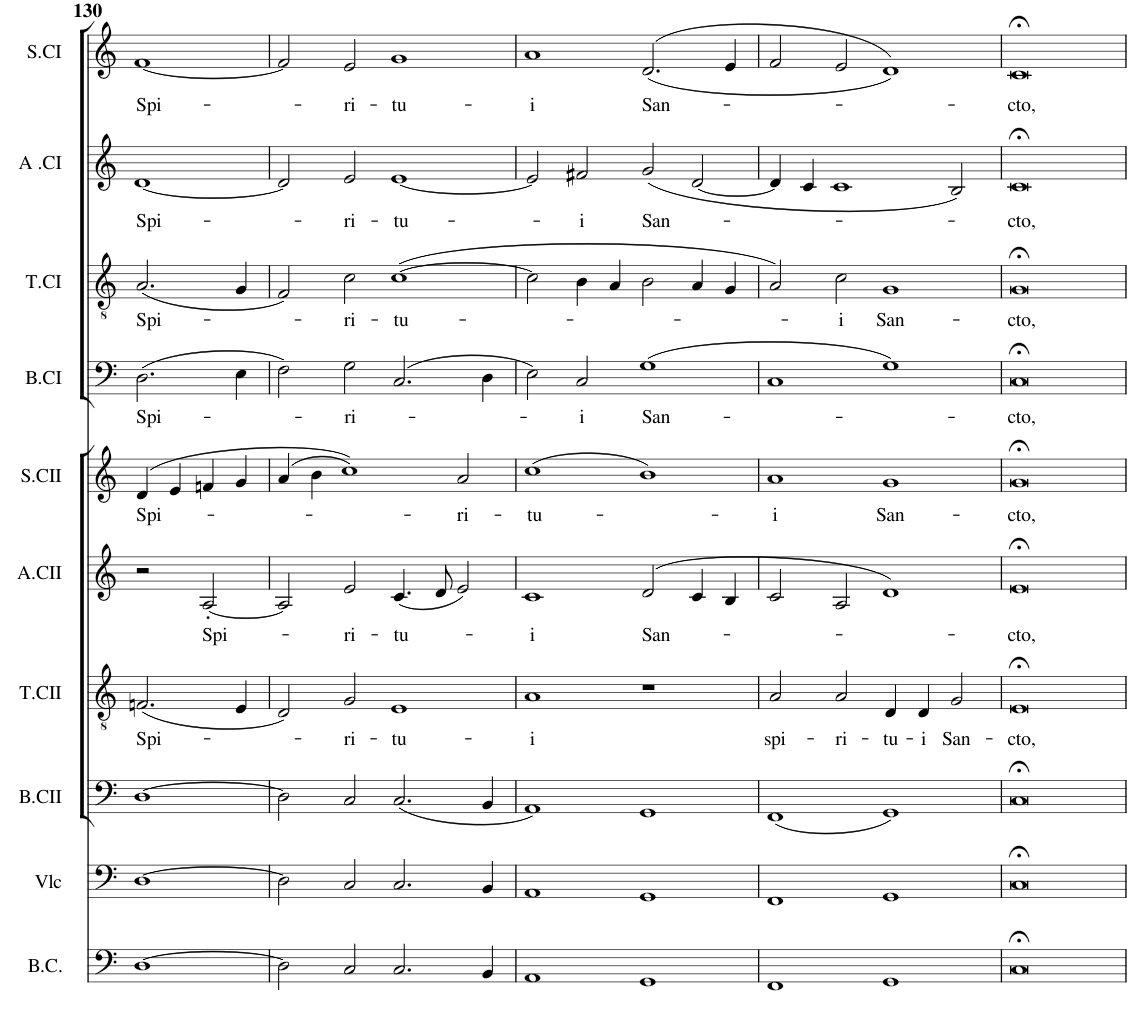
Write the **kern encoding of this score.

**kern	**kern	**kern	**kern	**text	**kern	**text	**kern	**text	**kern	**text	**kern	**text	**kern	**text	**kern	**text
*part10	*part9	*part8	*part7	*part7	*part6	*part6	*part5	*part5	*part4	*part4	*part3	*part3	*part2	*part2	*part1	*part1
*staff10	*staff9	*staff8	*staff7	*staff7	*staff6	*staff6	*staff5	*staff5	*staff4	*staff4	*staff3	*staff3	*staff2	*staff2	*staff1	*staff1
*I"Basse Continue	*I"Violoncelle	*I"Basse CII	*I"Ténor CII	*	*I"Alto CII	*	*I"Soprano CII	*	*I"Basse CI	*	*I"Tenor CI	*	*I"Alto CI	*	*I"Soprano CI	*
*I'B.C.	*I'Vlc	*I'B.CII	*I'T.CII	*	*I'A.CII	*	*I'S.CII	*	*I'B.CI	*	*I'T.CI	*	*I'A .CI	*	*I'S.CI	*
!!LO:PB:g=z
*clefF4	*clefF4	*clefF4	*clefGv2	*	*clefG2	*	*clefG2	*	*clefF4	*	*clefGv2	*	*clefG2	*	*clefG2	*
*k[]	*k[]	*k[]	*k[]	*	*k[]	*	*k[]	*	*k[]	*	*k[]	*	*k[]	*	*k[]	*
*M4/2	*M4/2	*M4/2	*M4/2	*	*M4/2	*	*M4/2	*	*M4/2	*	*M4/2	*	*M4/2	*	*M4/2	*
=130	=130	=130	=130	=130	=130	=130	=130	=130	=130	=130	=130	=130	=130	=130	=130	=130
!	!	!	!	!LO:LY:b	!	!	!	!LO:LY:b	!	!LO:LY:b	!	!LO:LY:b	!	!LO:LY:b	!	!LO:LY:b
[1D	[1D	[1D	(2.Fn/	Spi-	2r	.	(4d/	Spi-	(2.D\	Spi-	(2.A/	Spi-	[1d	Spi-	[1f	Spi-
.	.	.	.	.	.	.	4e/	.	.	.	.	.	.	.	.	.
!	!	!	!	!	!	!LO:LY:b	!	!	!	!	!	!	!	!	!	!
.	.	.	.	.	[2A'/	Spi-	4fn/	.	.	.	.	.	.	.	.	.
.	.	.	4E/	.	.	.	4g/	.	4E\	.	4G/	.	.	.	.	.
=131	=131	=131	=131	=131	=131	=131	=131	=131	=131	=131	=131	=131	=131	=131	=131	=131
2D\]	2D\]	2D\]	2D/)	.	2A/]	.	(4a/	.	2F\)	.	2F/)	.	2d/]	.	2f/]	.
.	.	.	.	.	.	.	4b\	.	.	.	.	.	.	.	.	.
!	!	!	!	!LO:LY:b	!	!LO:LY:b	!	!	!	!LO:LY:b	!	!LO:LY:b	!	!LO:LY:b	!	!LO:LY:b
2C/	2C/	2C/	2G/	-ri-	2e/	-ri-	1cc))	.	2G\	-ri-	2c\	-ri-	2e/	-ri-	2e/	-ri-
!	!	!	!	!LO:LY:b	!	!LO:LY:b	!	!	!	!	!	!LO:LY:b	!	!LO:LY:b	!	!LO:LY:b
2.C/	2.C/	(2.C/	1E	-tu-	(4.c/	-tu-	.	.	(2.C/	.	([1c	-tu-	[1e	-tu-	1g	-tu-
.	.	.	.	.	8d/	.	.	.	.	.	.	.	.	.	.	.
!	!	!	!	!	!	!	!	!LO:LY:b	!	!	!	!	!	!	!	!
.	.	.	.	.	2e/)	.	2a/	-ri-	.	.	.	.	.	.	.	.
4BB/	4BB/	4BB/	.	.	.	.	.	.	4D\	.	.	.	.	.	.	.
=132	=132	=132	=132	=132	=132	=132	=132	=132	=132	=132	=132	=132	=132	=132	=132	=132
!	!	!	!	!LO:LY:b	!	!LO:LY:b	!	!LO:LY:b	!	!	!	!	!	!	!	!LO:LY:b
1AA	1AA	1AA)	1A	-i	1c	-i	(1cc	-tu-	2E\)	.	2c\]	.	2e/]	.	1a	-i
!	!	!	!	!	!	!	!	!	!	!LO:LY:b	!	!	!	!LO:LY:b	!	!
.	.	.	.	.	.	.	.	.	2C/	-i	4B\	.	2f#X/	-i	.	.
.	.	.	.	.	.	.	.	.	.	.	4A/	.	.	.	.	.
!	!	!	!	!	!	!LO:LY:b	!	!	!	!LO:LY:b	!	!	!	!LO:LY:b	!	!LO:LY:b
1GG	1GG	1GG	1r	.	(>2d/	San-	1b)	.	(1G	San-	2B\	.	(2g/	San-	(>(2.d/	San-
.	.	.	.	.	4c/	.	.	.	.	.	4A/	.	[2d/	.	.	.
.	.	.	.	.	4B/	.	.	.	.	.	4G/	.	.	.	4e/	.
=133	=133	=133	=133	=133	=133	=133	=133	=133	=133	=133	=133	=133	=133	=133	=133	=133
!	!	!	!	!LO:LY:b	!	!	!	!LO:LY:b	!	!	!	!	!	!	!	!
1FF	1FF	(1FF	2A/	spi-	2c/	.	1a	-i	1C	.	2A/)	.	4d/]	.	2f/	.
.	.	.	.	.	.	.	.	.	.	.	.	.	4c/	.	.	.
!	!	!	!	!LO:LY:b	!	!	!	!	!	!	!	!LO:LY:b	!	!	!	!
.	.	.	2A/	-ri-	2A/	.	.	.	.	.	2c\	-i	1c	.	2e/	.
!	!	!	!	!LO:LY:b	!	!	!	!LO:LY:b	!	!	!	!LO:LY:b	!	!	!	!
1GG	1GG	1GG)	4D/	-tu-	1d)	.	1g	San-	1G)	.	1G	San-	.	.	1d))	.
!	!	!	!	!LO:LY:b	!	!	!	!	!	!	!	!	!	!	!	!
.	.	.	4D/	-i	.	.	.	.	.	.	.	.	.	.	.	.
!	!	!	!	!LO:LY:b	!	!	!	!	!	!	!	!	!	!	!	!
.	.	.	2G/	San-	.	.	.	.	.	.	.	.	2B/)	.	.	.
=134	=134	=134	=134	=134	=134	=134	=134	=134	=134	=134	=134	=134	=134	=134	=134	=134
!	!	!	!	!LO:LY:b	!	!LO:LY:b	!	!LO:LY:b	!	!LO:LY:b	!	!LO:LY:b	!	!LO:LY:b	!	!LO:LY:b
0C;<	0C;<	0C;<	0E;<	-cto,	0e;<	-cto,	0g;<	-cto,	0C;<	-cto,	0G;<	-cto,	0c;<	-cto,	0c;<	-cto,
=	=	=	=	=	=	=	=	=	=	=	=	=	=	=	=	=
*-	*-	*-	*-	*-	*-	*-	*-	*-	*-	*-	*-	*-	*-	*-	*-	*-
